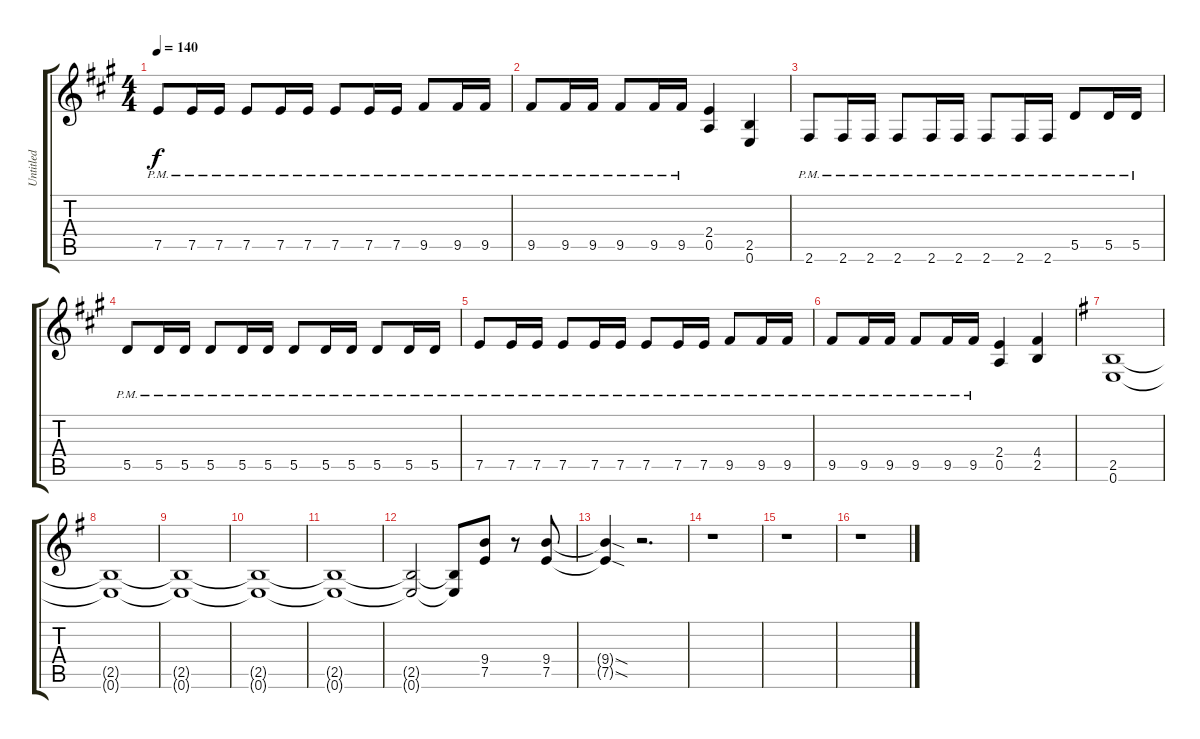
\track ("Untitled" "Untitled") {instrument distortionguitar}
\staff {score tabs}
\tuning (E4 B3 G3 D3 A2 E2) {hide}
\ts (4 4)
\tempo 140
\clef g2
\ks a
7.5{pm}.8{dy f} 7.5{pm}.16 7.5{pm}.16 7.5{pm}.8 7.5{pm}.16 7.5{pm}.16 7.5{pm}.8 7.5{pm}.16 7.5{pm}.16 9.5{pm}.8 9.5{pm}.16 9.5{pm}.16 |
9.5{pm}.8 9.5{pm}.16 9.5{pm}.16 9.5{pm}.8 9.5{pm}.16 9.5{pm}.16 (2.4 0.5).4 (2.5 0.6).4 |
2.6{pm}.8 2.6{pm}.16 2.6{pm}.16 2.6{pm}.8 2.6{pm}.16 2.6{pm}.16 2.6{pm}.8 2.6{pm}.16 2.6{pm}.16 5.5{pm}.8 5.5{pm}.16 5.5{pm}.16 |
5.5{pm}.8 5.5{pm}.16 5.5{pm}.16 5.5{pm}.8 5.5{pm}.16 5.5{pm}.16 5.5{pm}.8 5.5{pm}.16 5.5{pm}.16 5.5{pm}.8 5.5{pm}.16 5.5{pm}.16 |
7.5{pm}.8 7.5{pm}.16 7.5{pm}.16 7.5{pm}.8 7.5{pm}.16 7.5{pm}.16 7.5{pm}.8 7.5{pm}.16 7.5{pm}.16 9.5{pm}.8 9.5{pm}.16 9.5{pm}.16 |
9.5{pm}.8 9.5{pm}.16 9.5{pm}.16 9.5{pm}.8 9.5{pm}.16 9.5{pm}.16 (2.4 0.5).4 (4.4 2.5).4 |
\ks g
(2.5 0.6).1 |
(2.5{t} 0.6{t}).1 |
(2.5{t} 0.6{t}).1 |
(2.5{t} 0.6{t}).1 |
(2.5{t} 0.6{t}).1 |
(2.5{t} 0.6{t}).2 (2.5{t} 0.6{t}).8 (9.4 7.5).8 r.8 (9.4 7.5).8 |
(9.4{sod t} 7.5{sod t}).4 r.2{d} |
r.1 |
r.1 |
r.1
